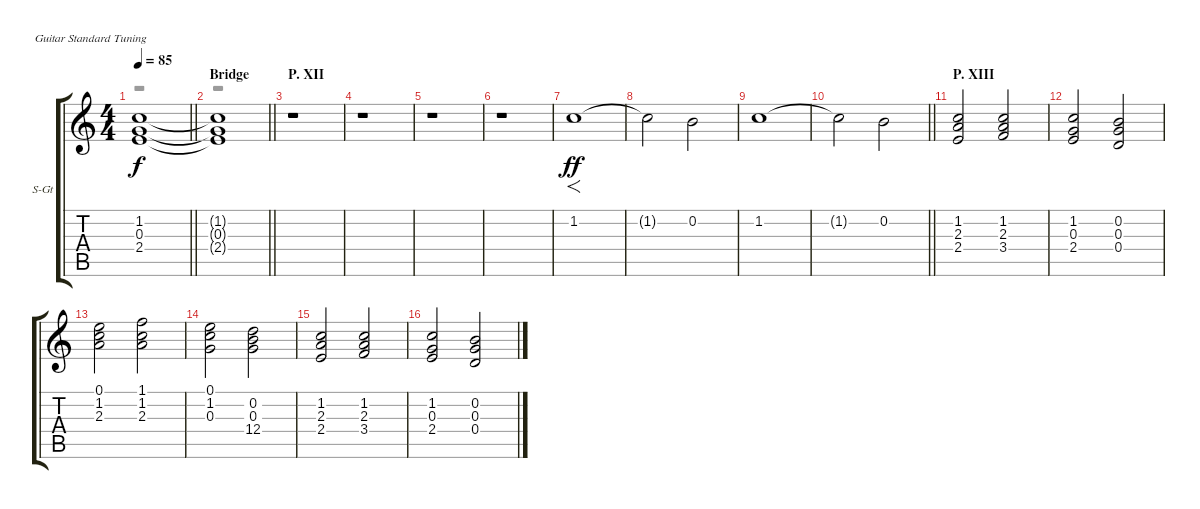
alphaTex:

\bracketExtendMode groupsimilarinstruments
\firstSystemTrackNameOrientation horizontal
\otherSystemsTrackNameOrientation horizontal
\track ("Keyboard [Strings]" "S-Gt") {instrument stringensemble1}
\staff {score tabs}
\tuning (E4 B3 G3 D3 A2 E2)
\displaytranspose 12
\voice
\ts (4 4)
\tempo 85
\clef g2
\barLineRight lightlight
\ks c
(1.2{t} 0.3{t} 2.4{t}).1{dy f} |
\section ("" "Bridge")
\barLineRight lightlight
(1.2{t} 0.3{t} 2.4{t}).1 |
\section ("" "P. XII")
r.1 |
r.1 |
r.1 |
r.1 |
1.2.1{f dy ff} |
1.2{t}.2 0.2.2 |
1.2.1 |
\barLineRight lightlight
1.2{t}.2 0.2.2 |
\section ("" "P. XIII")
(1.2 2.3 2.4).2 (1.2 2.3 3.4).2 |
(1.2 0.3 2.4).2 (0.2 0.3 0.4).2 |
(0.1 1.2 2.3).2 (1.1 1.2 2.3).2 |
(0.1 1.2 0.3).2 (0.2 0.3 12.4).2 |
(1.2 2.3 2.4).2 (1.2 2.3 3.4).2 |
(1.2 0.3 2.4).2 (0.2 0.3 0.4).2
\voice
\clef g2
\ottava regular
\simile none
\barLineRight lightlight
\ks c
r.1{dy mf} |
\barLineRight lightlight
r.1 |
|
|
|
|
|
|
|
\barLineRight lightlight
|
|
|
|
|
|
